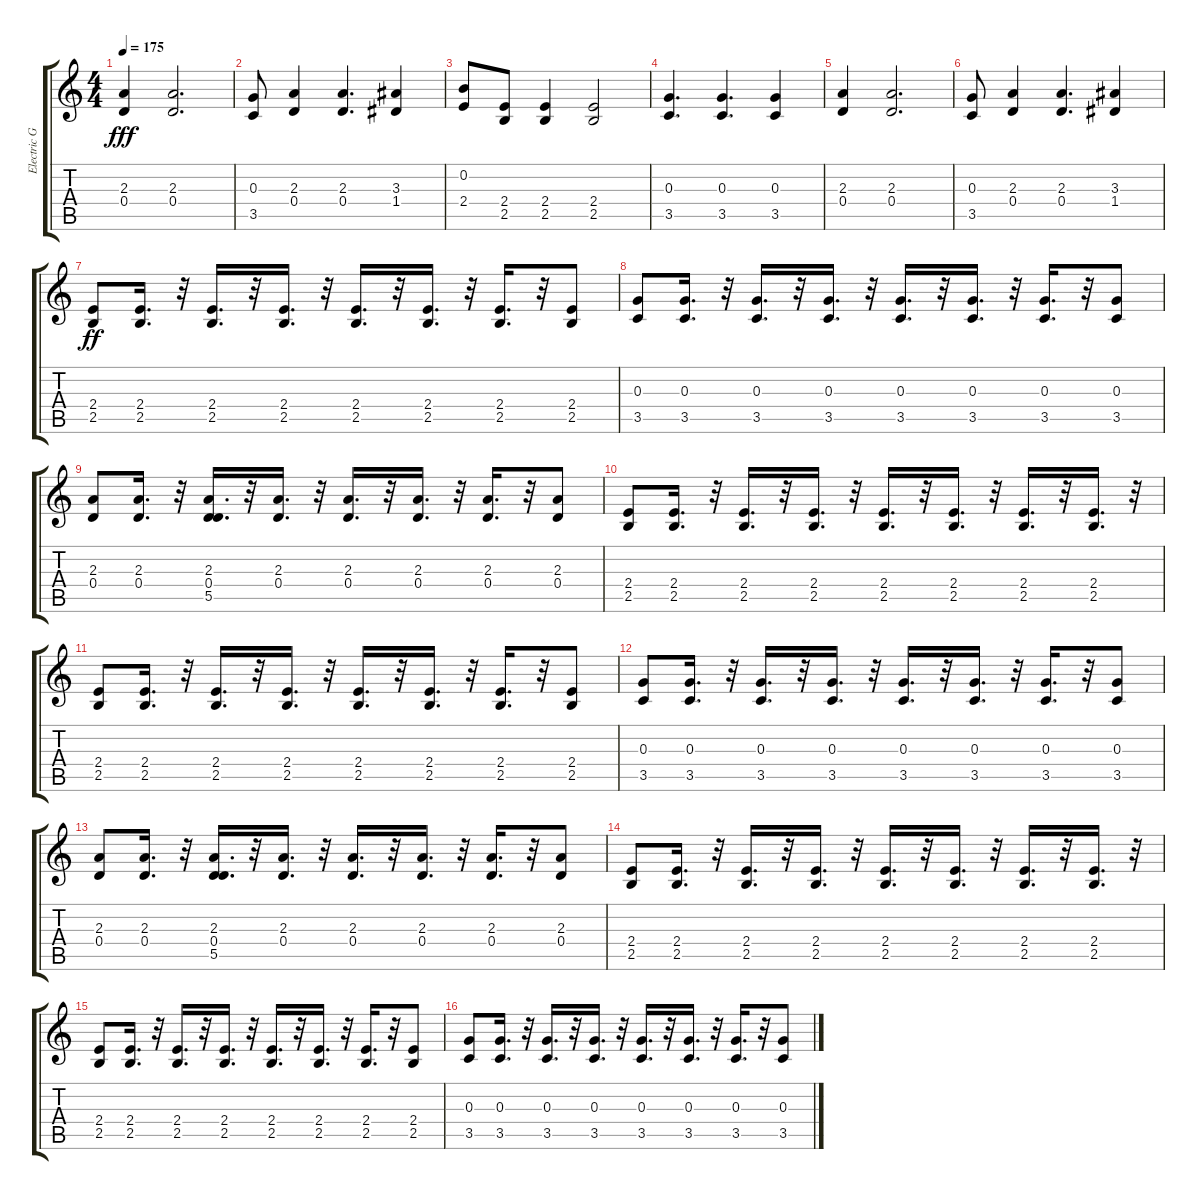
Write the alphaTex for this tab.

\track ("Electric Guitar 1" "Electric G") {instrument distortionguitar}
\staff {score tabs}
\tuning (E4 B3 G3 D3 A2 E2) {hide}
\ts (4 4)
\tempo 175
\clef g2
\ks c
(2.3 0.4).4{dy fff} (2.3 0.4).2{d} |
(0.3 3.5).8 (2.3 0.4).4 (2.3 0.4).4{d} (3.3 1.4).4 |
(0.2 2.4).8 (2.4 2.5).8 (2.4 2.5).4 (2.4 2.5).2 |
(0.3 3.5).4{d} (0.3 3.5).4{d} (0.3 3.5).4 |
(2.3 0.4).4 (2.3 0.4).2{d} |
(0.3 3.5).8 (2.3 0.4).4 (2.3 0.4).4{d} (3.3 1.4).4 |
(2.4 2.5).8{dy ff} (2.4 2.5).16{d} r.32 (2.4 2.5).16{d} r.32 (2.4 2.5).16{d} r.32 (2.4 2.5).16{d} r.32 (2.4 2.5).16{d} r.32 (2.4 2.5).16{d} r.32 (2.4 2.5).8 |
(0.3 3.5).8 (0.3 3.5).16{d} r.32 (0.3 3.5).16{d} r.32 (0.3 3.5).16{d} r.32 (0.3 3.5).16{d} r.32 (0.3 3.5).16{d} r.32 (0.3 3.5).16{d} r.32 (0.3 3.5).8 |
(2.3 0.4).8 (2.3 0.4).16{d} r.32 (2.3 0.4 5.5).16{d} r.32 (2.3 0.4).16{d} r.32 (2.3 0.4).16{d} r.32 (2.3 0.4).16{d} r.32 (2.3 0.4).16{d} r.32 (2.3 0.4).8 |
(2.4 2.5).8 (2.4 2.5).16{d} r.32 (2.4 2.5).16{d} r.32 (2.4 2.5).16{d} r.32 (2.4 2.5).16{d} r.32 (2.4 2.5).16{d} r.32 (2.4 2.5).16{d} r.32 (2.4 2.5).16{d} r.32 |
(2.4 2.5).8 (2.4 2.5).16{d} r.32 (2.4 2.5).16{d} r.32 (2.4 2.5).16{d} r.32 (2.4 2.5).16{d} r.32 (2.4 2.5).16{d} r.32 (2.4 2.5).16{d} r.32 (2.4 2.5).8 |
(0.3 3.5).8 (0.3 3.5).16{d} r.32 (0.3 3.5).16{d} r.32 (0.3 3.5).16{d} r.32 (0.3 3.5).16{d} r.32 (0.3 3.5).16{d} r.32 (0.3 3.5).16{d} r.32 (0.3 3.5).8 |
(2.3 0.4).8 (2.3 0.4).16{d} r.32 (2.3 0.4 5.5).16{d} r.32 (2.3 0.4).16{d} r.32 (2.3 0.4).16{d} r.32 (2.3 0.4).16{d} r.32 (2.3 0.4).16{d} r.32 (2.3 0.4).8 |
(2.4 2.5).8 (2.4 2.5).16{d} r.32 (2.4 2.5).16{d} r.32 (2.4 2.5).16{d} r.32 (2.4 2.5).16{d} r.32 (2.4 2.5).16{d} r.32 (2.4 2.5).16{d} r.32 (2.4 2.5).16{d} r.32 |
(2.4 2.5).8 (2.4 2.5).16{d} r.32 (2.4 2.5).16{d} r.32 (2.4 2.5).16{d} r.32 (2.4 2.5).16{d} r.32 (2.4 2.5).16{d} r.32 (2.4 2.5).16{d} r.32 (2.4 2.5).8 |
(0.3 3.5).8 (0.3 3.5).16{d} r.32 (0.3 3.5).16{d} r.32 (0.3 3.5).16{d} r.32 (0.3 3.5).16{d} r.32 (0.3 3.5).16{d} r.32 (0.3 3.5).16{d} r.32 (0.3 3.5).8
